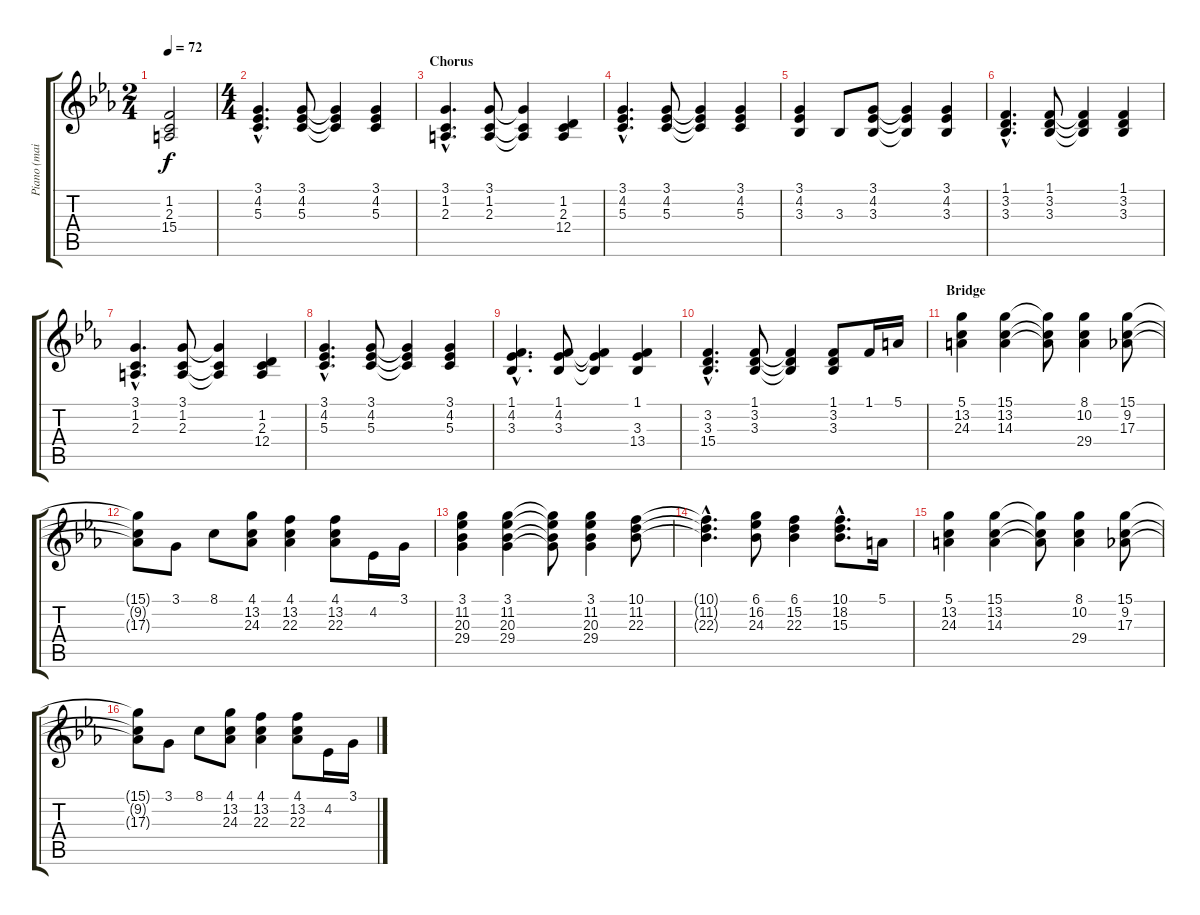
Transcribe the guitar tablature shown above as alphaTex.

\track ("Piano (main droite)" "Piano (mai") {instrument acousticgrandpiano}
\staff {score tabs}
\tuning (E4 B3 G3 D3 A2 E2) {hide}
\ts (2 4)
\tempo 72
\clef g2
\ks eb
(1.2 2.3 15.4).2{dy f} |
\ts (4 4)
(3.1{hac} 4.2{hac} 5.3{hac}).4{d} (3.1 4.2 5.3).8 (3.1{t} 4.2{t} 5.3{t}).4 (3.1 4.2 5.3).4 |
\section ("" "Chorus")
(3.1{hac} 1.2{hac} 2.3{hac}).4{d} (3.1 1.2 2.3).8 (3.1{t} 1.2{t} 2.3{t}).4 (1.2 2.3 12.4).4 |
(3.1{hac} 4.2{hac} 5.3{hac}).4{d} (3.1 4.2 5.3).8 (3.1{t} 4.2{t} 5.3{t}).4 (3.1 4.2 5.3).4 |
(3.1 4.2 3.3).4 3.3.8 (3.1 4.2 3.3).8 (3.1{t} 4.2{t} 3.3{t}).4 (3.1 4.2 3.3).4 |
(1.1{hac} 3.2{hac} 3.3{hac}).4{d} (1.1 3.2 3.3).8 (1.1{t} 3.2{t} 3.3{t}).4 (1.1 3.2 3.3).4 |
(3.1{hac} 1.2{hac} 2.3{hac}).4{d} (3.1 1.2 2.3).8 (3.1{t} 1.2{t} 2.3{t}).4 (1.2 2.3 12.4).4 |
(3.1{hac} 4.2{hac} 5.3{hac}).4{d} (3.1 4.2 5.3).8 (3.1{t} 4.2{t} 5.3{t}).4 (3.1 4.2 5.3).4 |
(1.1{hac} 4.2{hac} 3.3{hac}).4{d} (1.1 4.2 3.3).8 (1.1{t} 4.2{t} 3.3{t}).4 (1.1 3.3 13.4).4 |
(3.2{hac} 3.3{hac} 15.4{hac}).4{d} (1.1 3.2 3.3).8 (1.1{t} 3.2{t} 3.3{t}).4 (1.1 3.2 3.3).8 1.1.16 5.1.16 |
\section ("" "Bridge")
(5.1 13.2 24.3).4 (15.1 13.2 14.3).4 (15.1{t} 13.2{t} 14.3{t}).8 (8.1 10.2 29.4).4 (15.1 9.2 17.3).8 |
(15.1{t} 9.2{t} 17.3{t}).8 3.1.8 8.1.8 (4.1 13.2 24.3).8 (4.1 13.2 22.3).4 (4.1 13.2 22.3).8 4.2.16 3.1.16 |
(3.1 11.2 20.3 29.4).4 (3.1 11.2 20.3 29.4).4 (3.1{t} 11.2{t} 20.3{t} 29.4{t}).8 (3.1 11.2 20.3 29.4).4 (10.1 11.2 22.3).8 |
(10.1{hac t} 11.2{hac t} 22.3{hac t}).4{d} (6.1 16.2 24.3).8 (6.1 15.2 22.3).4 (10.1{hac} 18.2{hac} 15.3{hac}).8{d} 5.1.16 |
(5.1 13.2 24.3).4 (15.1 13.2 14.3).4 (15.1{t} 13.2{t} 14.3{t}).8 (8.1 10.2 29.4).4 (15.1 9.2 17.3).8 |
(15.1{t} 9.2{t} 17.3{t}).8 3.1.8 8.1.8 (4.1 13.2 24.3).8 (4.1 13.2 22.3).4 (4.1 13.2 22.3).8 4.2.16 3.1.16
